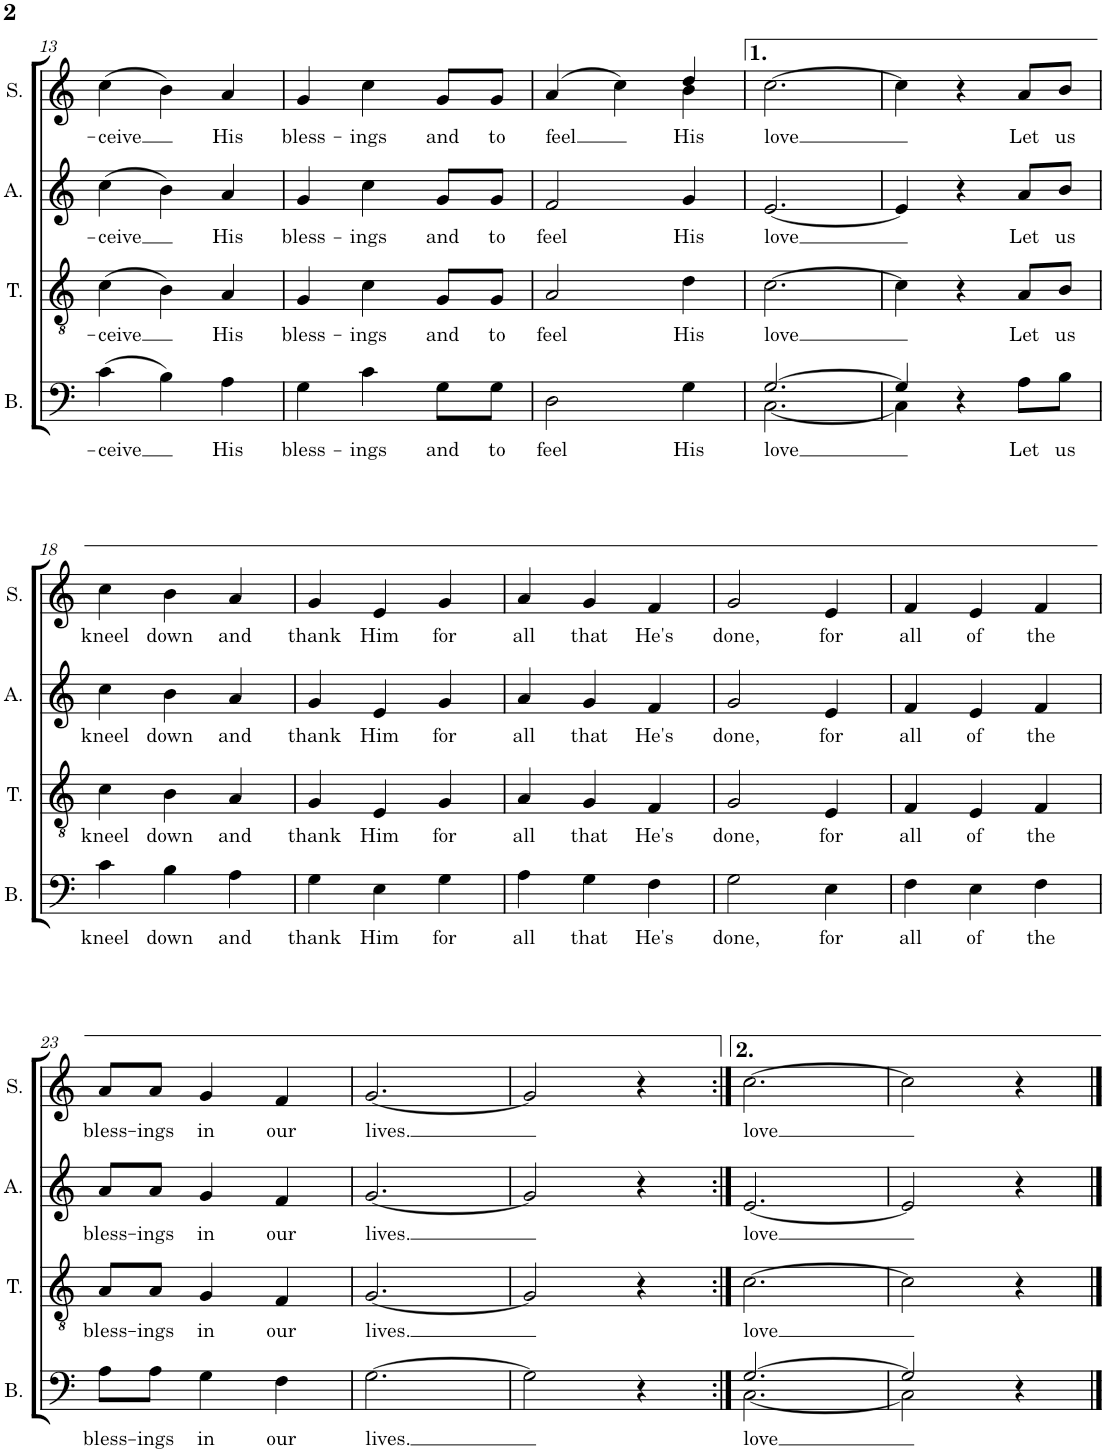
**kern	**text	**kern	**text	**kern	**text	**kern	**text
*part4	*part4	*part3	*part3	*part2	*part2	*part1	*part1
*staff4	*staff4	*staff3	*staff3	*staff2	*staff2	*staff1	*staff1
*I"Bass	*	*I"Tenor	*	*I"Alto	*	*I"Soprano	*
*I'B.	*	*I'T.	*	*I'A.	*	*I'S.	*
!!LO:PB:g=z
*clefF4	*	*clefGv2	*	*clefG2	*	*clefG2	*
*k[]	*	*k[]	*	*k[]	*	*k[]	*
*M3/4	*	*M3/4	*	*M3/4	*	*M3/4	*
=13	=13	=13	=13	=13	=13	=13	=13
!	!LO:LY:b	!	!LO:LY:b	!	!LO:LY:b	!	!LO:LY:b
(4c\	-ceive	(4c\	-ceive	(4cc\	-ceive	(4cc\	-ceive
4B\)	.	4B\)	.	4b\)	.	4b\)	.
!	!LO:LY:b	!	!LO:LY:b	!	!LO:LY:b	!	!LO:LY:b
4A\	His	4A/	His	4a/	His	4a/	His
=14	=14	=14	=14	=14	=14	=14	=14
!	!LO:LY:b	!	!LO:LY:b	!	!LO:LY:b	!	!LO:LY:b
4G\	bless-	4G/	bless-	4g/	bless-	4g/	bless-
!	!LO:LY:b	!	!LO:LY:b	!	!LO:LY:b	!	!LO:LY:b
4c\	-ings	4c\	-ings	4cc\	-ings	4cc\	-ings
!	!LO:LY:b	!	!LO:LY:b	!	!LO:LY:b	!	!LO:LY:b
8G\L	and	8G/L	and	8g/L	and	8g/L	and
!	!LO:LY:b	!	!LO:LY:b	!	!LO:LY:b	!	!LO:LY:b
8G\J	to	8G/J	to	8g/J	to	8g/J	to
=15	=15	=15	=15	=15	=15	=15	=15
!	!LO:LY:b	!	!LO:LY:b	!	!LO:LY:b	!	!LO:LY:b
*	*	*	*	*	*	*^	*
2D\	feel	2A/	feel	2f/	feel	(4a/	2ryy	feel
.	.	.	.	.	.	4cc\)	.	.
!	!LO:LY:b	!	!LO:LY:b	!	!LO:LY:b	!	!	!LO:LY:b
4G\	His	4d\	His	4g/	His	4dd/	4b\	His
=16	=16	=16	=16	=16	=16	=16	=16	=16
!	!LO:LY:b	!	!LO:LY:b	!	!LO:LY:b	!	!	!LO:LY:b
*^	*	*	*	*	*	*v	*v	*
[2.G/	[2.C\	love	[2.c\	love	[2.e/	love	[2.cc\	love
=17	=17	=17	=17	=17	=17	=17	=17	=17
4G/]	4C\]	.	4c\]	.	4e/]	.	4cc\]	.
4r	2ryy	.	4r	.	4r	.	4r	.
!	!	!LO:LY:b	!	!LO:LY:b	!	!LO:LY:b	!	!LO:LY:b
8A\L	.	Let	8A/L	Let	8a/L	Let	8a/L	Let
!	!	!LO:LY:b	!	!LO:LY:b	!	!LO:LY:b	!	!LO:LY:b
8B\J	.	us	8B/J	us	8b/J	us	8b/J	us
*v	*v	*	*	*	*	*	*	*
!!LO:LB:g=z
=18	=18	=18	=18	=18	=18	=18	=18
!	!LO:LY:b	!	!LO:LY:b	!	!LO:LY:b	!	!LO:LY:b
4c\	kneel	4c\	kneel	4cc\	kneel	4cc\	kneel
!	!LO:LY:b	!	!LO:LY:b	!	!LO:LY:b	!	!LO:LY:b
4B\	down	4B\	down	4b\	down	4b\	down
!	!LO:LY:b	!	!LO:LY:b	!	!LO:LY:b	!	!LO:LY:b
4A\	and	4A/	and	4a/	and	4a/	and
=19	=19	=19	=19	=19	=19	=19	=19
!	!LO:LY:b	!	!LO:LY:b	!	!LO:LY:b	!	!LO:LY:b
4G\	thank	4G/	thank	4g/	thank	4g/	thank
!	!LO:LY:b	!	!LO:LY:b	!	!LO:LY:b	!	!LO:LY:b
4E\	Him	4E/	Him	4e/	Him	4e/	Him
!	!LO:LY:b	!	!LO:LY:b	!	!LO:LY:b	!	!LO:LY:b
4G\	for	4G/	for	4g/	for	4g/	for
=20	=20	=20	=20	=20	=20	=20	=20
!	!LO:LY:b	!	!LO:LY:b	!	!LO:LY:b	!	!LO:LY:b
4A\	all	4A/	all	4a/	all	4a/	all
!	!LO:LY:b	!	!LO:LY:b	!	!LO:LY:b	!	!LO:LY:b
4G\	that	4G/	that	4g/	that	4g/	that
!	!LO:LY:b	!	!LO:LY:b	!	!LO:LY:b	!	!LO:LY:b
4F\	He's	4F/	He's	4f/	He's	4f/	He's
=21	=21	=21	=21	=21	=21	=21	=21
!	!LO:LY:b	!	!LO:LY:b	!	!LO:LY:b	!	!LO:LY:b
2G\	done,	2G/	done,	2g/	done,	2g/	done,
!	!LO:LY:b	!	!LO:LY:b	!	!LO:LY:b	!	!LO:LY:b
4E\	for	4E/	for	4e/	for	4e/	for
=22	=22	=22	=22	=22	=22	=22	=22
!	!LO:LY:b	!	!LO:LY:b	!	!LO:LY:b	!	!LO:LY:b
4F\	all	4F/	all	4f/	all	4f/	all
!	!LO:LY:b	!	!LO:LY:b	!	!LO:LY:b	!	!LO:LY:b
4E\	of	4E/	of	4e/	of	4e/	of
!	!LO:LY:b	!	!LO:LY:b	!	!LO:LY:b	!	!LO:LY:b
4F\	the	4F/	the	4f/	the	4f/	the
!!LO:LB:g=z
=23	=23	=23	=23	=23	=23	=23	=23
!	!LO:LY:b	!	!LO:LY:b	!	!LO:LY:b	!	!LO:LY:b
8A\L	bless-	8A/L	bless-	8a/L	bless-	8a/L	bless-
!	!LO:LY:b	!	!LO:LY:b	!	!LO:LY:b	!	!LO:LY:b
8A\J	-ings	8A/J	-ings	8a/J	-ings	8a/J	-ings
!	!LO:LY:b	!	!LO:LY:b	!	!LO:LY:b	!	!LO:LY:b
4G\	in	4G/	in	4g/	in	4g/	in
!	!LO:LY:b	!	!LO:LY:b	!	!LO:LY:b	!	!LO:LY:b
4F\	our	4F/	our	4f/	our	4f/	our
=24	=24	=24	=24	=24	=24	=24	=24
!	!LO:LY:b	!	!LO:LY:b	!	!LO:LY:b	!	!LO:LY:b
[2.G\	lives.	[2.G/	lives.	[2.g/	lives.	[2.g/	lives.
=25	=25	=25	=25	=25	=25	=25	=25
2G\]	.	2G/]	.	2g/]	.	2g/]	.
4r	.	4r	.	4r	.	4r	.
=26:|!	=26:|!	=26:|!	=26:|!	=26:|!	=26:|!	=26:|!	=26:|!
!	!LO:LY:b	!	!LO:LY:b	!	!LO:LY:b	!	!LO:LY:b
*^	*	*	*	*	*	*	*
[2.G/	[2.C\	love	[2.c\	love	[2.e/	love	[2.cc\	love
=27	=27	=27	=27	=27	=27	=27	=27	=27
2G/]	2C\]	.	2c\]	.	2e/]	.	2cc\]	.
4r	4ryy	.	4r	.	4r	.	4r	.
*v	*v	*	*	*	*	*	*	*
==	==	==	==	==	==	==	==
*-	*-	*-	*-	*-	*-	*-	*-
